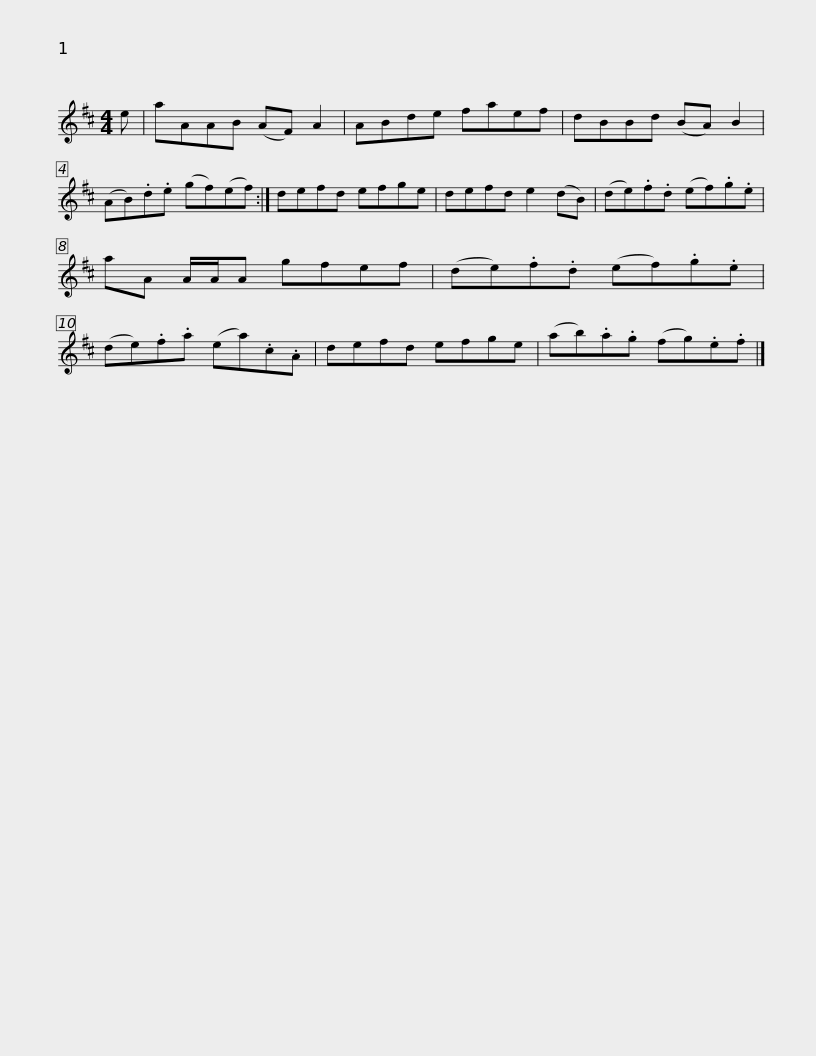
X:1
L:1/8
M:4/4
I:linebreak $
K:D
V:1 treble
V:1
 e | aAAB (AF) A2 | ABde faef | dBBd (BA) B2 | (AB).d.e (gf)(ef) :| %5
 defd efge |$ defd e2 (dB) | (de).f.d (ef).g.e | aA A/A/A gfef | (de).f.d (ef).g.e | %10
 (de).f.a (ea).c.A |$ defd efge | (ab).a.g (fg).e.f |] %13
